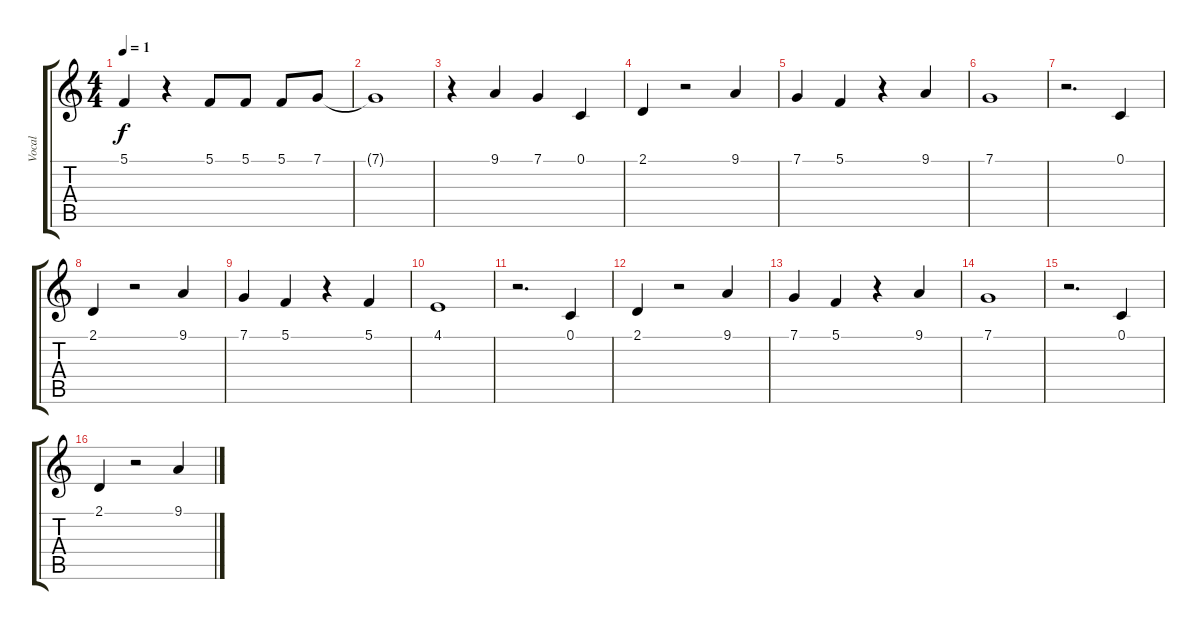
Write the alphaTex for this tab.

\track ("Vocal" "Vocal") {instrument lead6voice}
\staff {score tabs}
\tuning (C4 Bb3 E3 B2 Gb2 Db2) {hide}
\ts (4 4)
\tempo 1
\clef g2
\ks c
5.1.4{dy f} r.4 5.1.8 5.1.8 5.1.8 7.1.8 |
7.1{t}.1 |
r.4 9.1.4 7.1.4 0.1.4 |
2.1.4 r.2 9.1.4 |
7.1.4 5.1.4 r.4 9.1.4 |
7.1.1 |
r.2{d} 0.1.4 |
2.1.4 r.2 9.1.4 |
7.1.4 5.1.4 r.4 5.1.4 |
4.1.1 |
r.2{d} 0.1.4 |
2.1.4 r.2 9.1.4 |
7.1.4 5.1.4 r.4 9.1.4 |
7.1.1 |
r.2{d} 0.1.4 |
2.1.4 r.2 9.1.4
